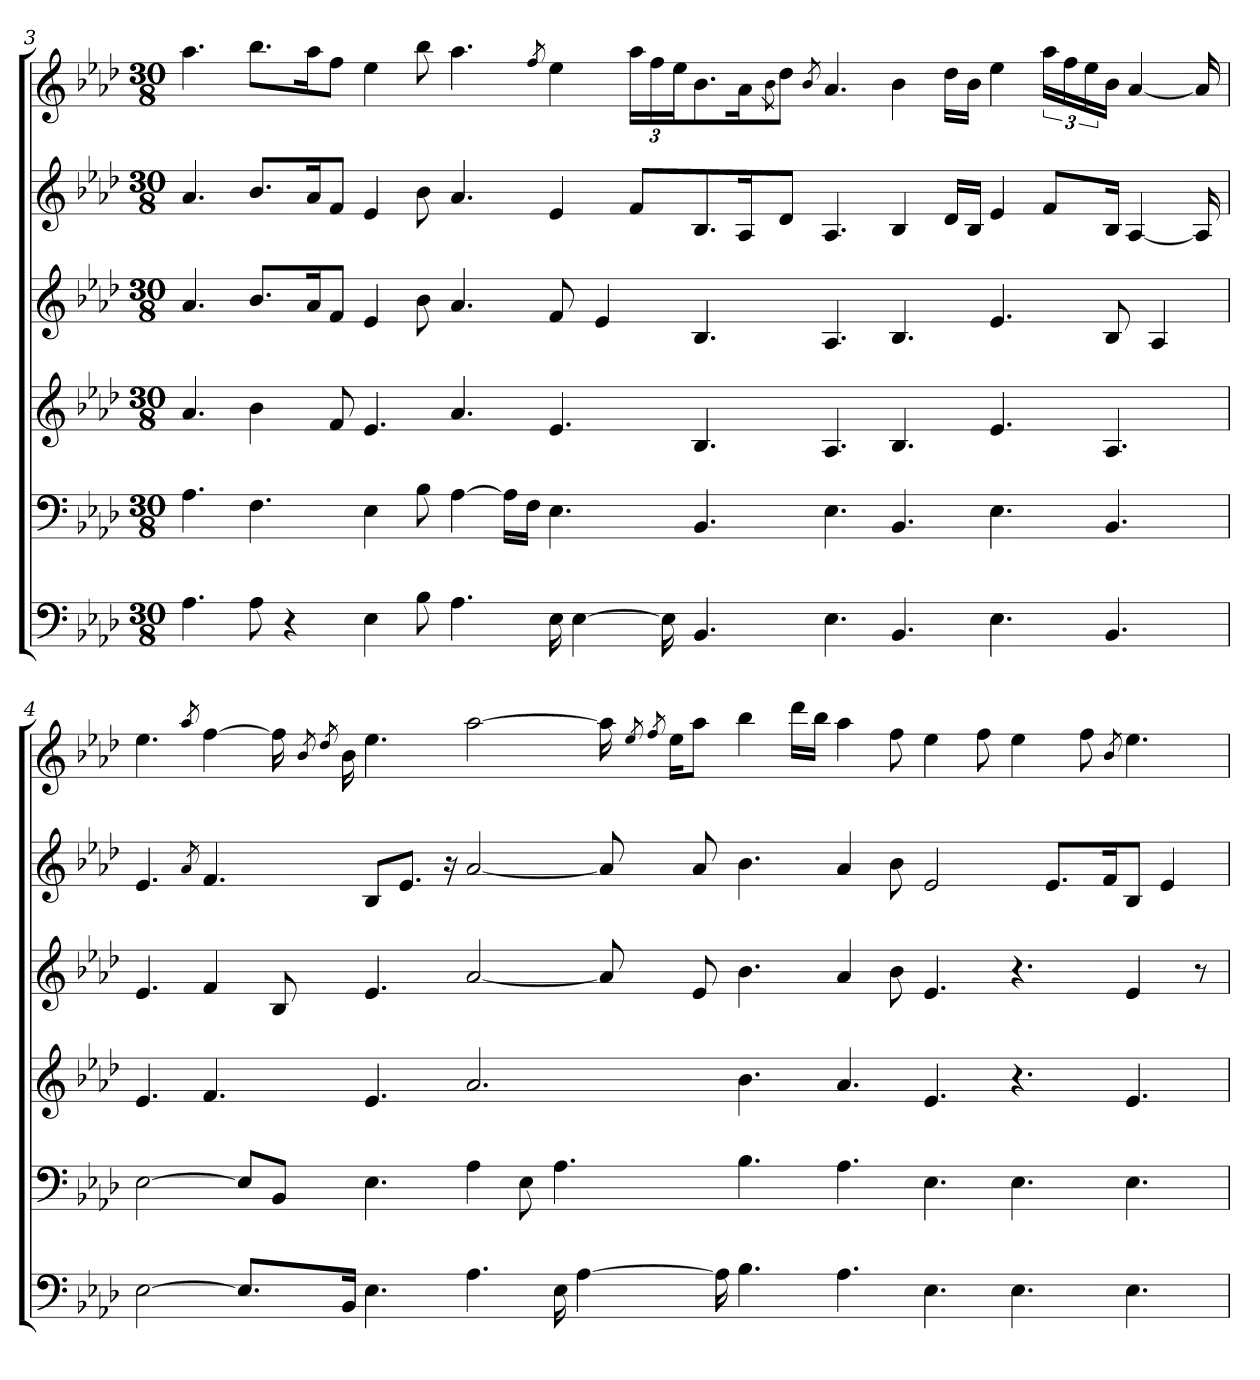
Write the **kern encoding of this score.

**kern	**kern	**kern	**kern	**kern	**kern
*part6	*part5	*part4	*part3	*part2	*part1
*staff6	*staff5	*staff4	*staff3	*staff2	*staff1
*clefF4	*clefF4	*clefG2	*clefG2	*clefG2	*clefG2
*k[b-e-a-d-]	*k[b-e-a-d-]	*k[b-e-a-d-]	*k[b-e-a-d-]	*k[b-e-a-d-]	*k[b-e-a-d-]
*M30/8	*M30/8	*M30/8	*M30/8	*M30/8	*M30/8
=3	=3	=3	=3	=3	=3
4.A-	4.A-	4.a-	4.a-	4.a-	4.aa-
8A-	4.F	4b-	8.b-/L	8.b-/L	8.bb-\L
4r	.	.	.	.	.
.	.	.	16a-/K	16a-/K	16aa-\K
.	.	8f	8f/J	8f/J	8ff\J
4E-	4E-	4.e-	4e-	4e-	4ee-
8B-	8B-	.	8b-	8b-	8bb-
4.A-	[4A-	4.a-	4.a-	4.a-	4.aa-
.	16A-\LL]	.	.	.	.
.	16F\JJ	.	.	.	.
.	.	.	.	.	8qff
16E-	4.E-	4.e-	8f	4e-	4ee-
[4E-	.	.	.	.	.
.	.	.	4e-	.	.
.	.	.	.	8f/L	24aa-\LL
.	.	.	.	.	24ff\
16E-]	.	.	.	.	.
.	.	.	.	.	24ee-\J
4.BB-	4.BB-	4.B-	4.B-	8.B-/	8.b-\
.	.	.	.	16A-/K	16a-\K
.	.	.	.	.	8qb-\
.	.	.	.	8d-/J	8dd-\J
.	.	.	.	.	8qb-
4.E-	4.E-	4.A-	4.A-	4.A-	4.a-
4.BB-	4.BB-	4.B-	4.B-	4B-	4b-
.	.	.	.	16d-/LL	16dd-\LL
.	.	.	.	16B-/JJ	16b-\JJ
4.E-	4.E-	4.e-	4.e-	4e-	4ee-
.	.	.	.	8f/L	24aa-\LL
.	.	.	.	.	24ff\
.	.	.	.	.	24ee-\
4.BB-	4.BB-	4.A-	8B-	16B-/Jk	16b-\JJ
.	.	.	.	[4A-	[4a-
.	.	.	4A-	.	.
.	.	.	.	16A-]	16a-]
=4	=4	=4	=4	=4	=4
[2E-	[2E-	4.e-	4.e-	4.e-	4.ee-
.	.	.	.	8qa-	8qaa-
.	.	4.f	4f	4.f	[4ff
8.E-/L]	8E-/L]	.	.	.	.
.	8BB-/J	.	8B-	.	16ff]
.	.	.	.	.	8qb-
.	.	.	.	.	8qdd-
16BB-/Jk	.	.	.	.	16b-
4.E-	4.E-	4.e-	4.e-	8B-/L	4.ee-
.	.	.	.	8.e-/J	.
.	.	.	.	16r	.
4.A-	4A-	2.a-	[2a-	[2a-	[2aa-
.	8E-	.	.	.	.
16E-	4.A-	.	.	.	.
[4A-	.	.	.	.	.
.	.	.	8a-]	8a-]	16aa-]
.	.	.	.	.	8qee-
.	.	.	.	.	8qff
.	.	.	.	.	16ee-\KL
.	.	.	8e-	8a-	8aa-\J
16A-]	.	.	.	.	.
4.B-	4.B-	4.b-	4.b-	4.b-	4bb-
.	.	.	.	.	16ddd-\LL
.	.	.	.	.	16bb-\JJ
4.A-	4.A-	4.a-	4a-	4a-	4aa-
.	.	.	8b-	8b-	8ff
4.E-	4.E-	4.e-	4.e-	2e-	4ee-
.	.	.	.	.	8ff
4.E-	4.E-	4.r	4.r	.	4ee-
.	.	.	.	8.e-/L	.
.	.	.	.	.	8ff
.	.	.	.	16f/K	.
.	.	.	.	.	8qb-
4.E-	4.E-	4.e-	4e-	8B-/J	4.ee-
.	.	.	.	4e-	.
.	.	.	8r	.	.
=	=	=	=	=	=
*-	*-	*-	*-	*-	*-
